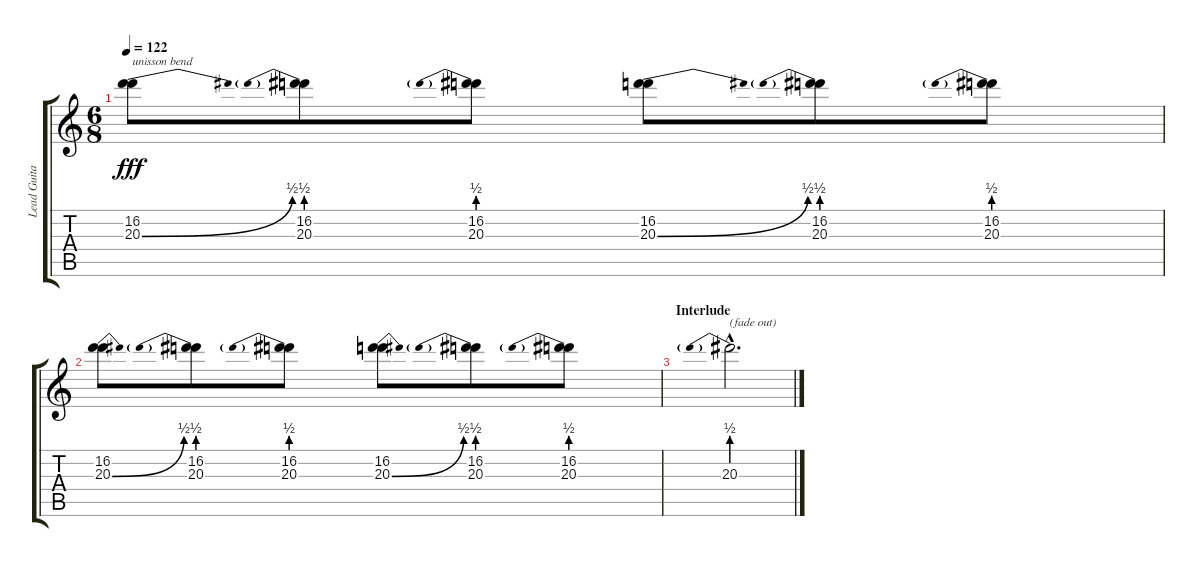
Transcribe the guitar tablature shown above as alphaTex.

\track ("Lead Guitar" "Lead Guita") {instrument distortionguitar}
\staff {score tabs}
\tuning (Eb4 Bb3 Gb3 Db3 Ab2 Eb2) {hide}
\ts (6 8)
\tempo 122
\clef g2
\ks c
(16.2 20.3{be (bend 0 0 60 2)}).8{txt "unisson bend" dy fff} (16.2 20.3{be (prebend 0 2 60 2)}).8 (16.2 20.3{be (prebend 0 2 60 2)}).8 (16.2 20.3{be (bend 0 0 60 2)}).8 (16.2 20.3{be (prebend 0 2 60 2)}).8 (16.2 20.3{be (prebend 0 2 60 2)}).8 |
(16.2 20.3{be (bend 0 0 60 2)}).8 (16.2 20.3{be (prebend 0 2 60 2)}).8 (16.2 20.3{be (prebend 0 2 60 2)}).8 (16.2 20.3{be (bend 0 0 60 2)}).8 (16.2 20.3{be (prebend 0 2 60 2)}).8 (16.2 20.3{be (prebend 0 2 60 2)}).8 |
\section ("" "Interlude")
20.3{be (prebend 0 2 60 2) hac}.2{d txt "(fade out)" volume 0}
